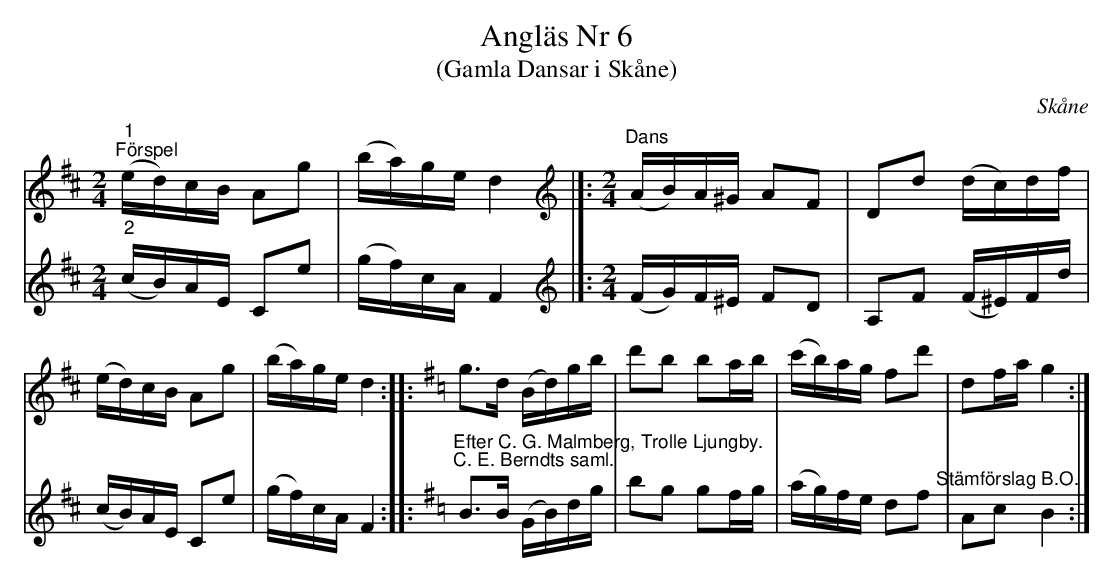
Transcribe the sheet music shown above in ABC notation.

X:1
T:Angläs Nr 6
T:(Gamla Dansar i Skåne)
O:Skåne
L:1/16
M:2/4
K:D
V:1
"^1""^Förspel" (ed)cB A2g2 | (ba)ge d4 |]:[K:D][M:2/4][K:treble]"^Dans" (AB)A^G A2F2 |
D2d2 (dc)df | (ed)cB A2g2 | (ba)ge d4 ::
[K:G] g2>d2 (Bd)gb | d'2b2 b2ab | (c'b)ag f2d'2 | d2fa g4 :|
V:2
"^2" (cB)AE C2e2 | (gf)cA F4 |]:[K:D][M:2/4][K:treble] (FG)F^E F2D2 | A,2F2 (F^E)Fd | (cB)AE C2e2 |
(gf)cA F4 ::[K:G]"^Efter C. G. Malmberg, Trolle Ljungby.""^C. E. Berndts saml." B2>B2 (GB)dg | b2g2 g2fg | (ag)fe d2f2"^Stämförslag B.O." | A2c2 B4 :|
